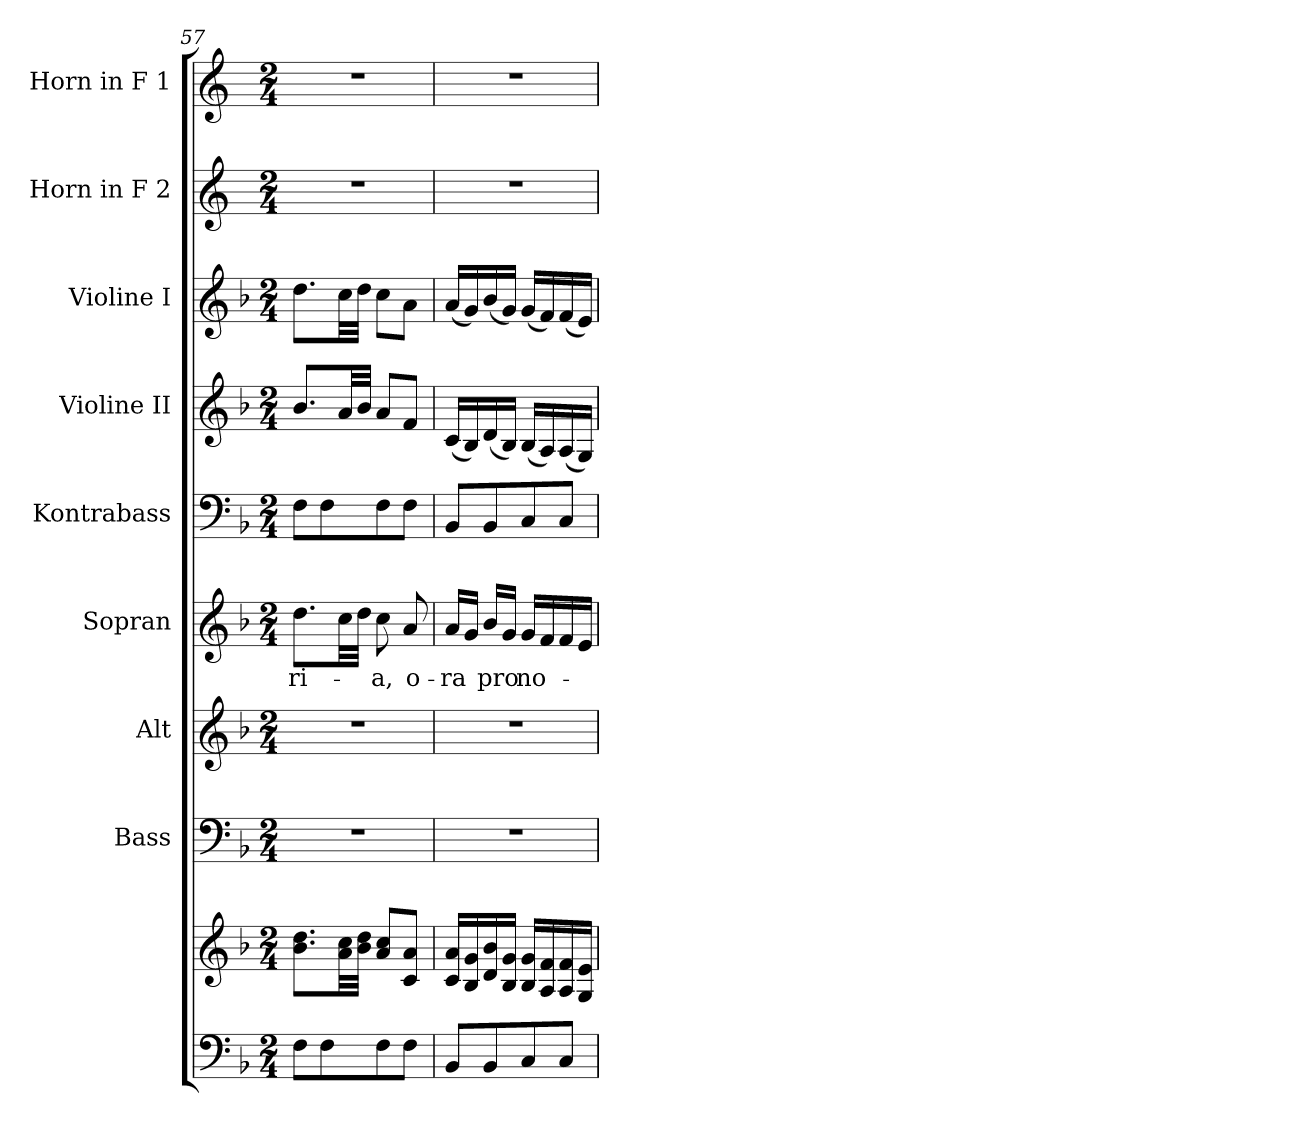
**kern	**kern	**kern	**kern	**kern	**text	**kern	**kern	**kern	**kern	**kern
*part9	*part9	*part8	*part7	*part6	*part6	*part5	*part4	*part3	*part2	*part1
*staff10	*staff9	*staff8	*staff7	*staff6	*staff6	*staff5	*staff4	*staff3	*staff2	*staff1
*	*	*I"Bass	*I"Alt	*I"Sopran	*	*I"Kontrabass	*I"Violine II	*I"Violine I	*I"Horn in F 2	*I"Horn in F 1
*	*	*I'B.	*I'A.	*I'S.	*	*I'Kb.	*I'Vl. II	*I'Vl. I	*I'Hrn. 2	*I'Hrn. 1
*clefF4	*clefG2	*clefF4	*clefG2	*clefG2	*	*clefF4	*clefG2	*clefG2	*clefG2	*clefG2
*	*	*	*	*	*	*ITrd7c12	*	*	*ITrd4c7	*ITrd4c7
*k[b-]	*k[b-]	*k[b-]	*k[b-]	*k[b-]	*	*k[b-]	*k[b-]	*k[b-]	*k[b-]	*k[b-]
*F:	*F:	*F:	*F:	*F:	*	*F:	*F:	*F:	*F:	*F:
*M2/4	*M2/4	*M2/4	*M2/4	*M2/4	*	*M2/4	*M2/4	*M2/4	*M2/4	*M2/4
=57	=57	=57	=57	=57	=57	=57	=57	=57	=57	=57
!	!	!	!	!	!LO:LY:b	!	!	!	!	!
8F\L	8.b-\ 8.dd\L	2r	2r	8.dd\L	-ri-	8FF\L	8.b-/L	8.dd\L	2r	2r
8F\	.	.	.	.	.	8FF\	.	.	.	.
.	32a\ 32cc\LL	.	.	32cc\LL	.	.	32a/LL	32cc\LL	.	.
.	32b-\ 32dd\JJJ	.	.	32dd\JJJ	.	.	32b-/JJJ	32dd\JJJ	.	.
!	!	!	!	!	!LO:LY:b	!	!	!	!	!
8F\	8a/ 8cc/L	.	.	8cc\	-a,	8FF\	8a/L	8cc\L	.	.
!	!	!	!	!	!LO:LY:b	!	!	!	!	!
8F\J	8c/ 8a/J	.	.	8a/	o-	8FF\J	8f/J	8a\J	.	.
=58	=58	=58	=58	=58	=58	=58	=58	=58	=58	=58
!	!	!	!	!	!LO:LY:b	!	!	!	!	!
8BB-/L	16c/ 16a/LL	2r	2r	16a/LL	-ra	8BBB-/L	(<16c/LL	(<16a/LL	2r	2r
.	16B-/ 16g/	.	.	16g/JJ	.	.	16B-/)	16g/)	.	.
!	!	!	!	!	!LO:LY:b	!	!	!	!	!
8BB-/	16d/ 16b-/	.	.	16b-/LL	pro	8BBB-/	(<16d/	(<16b-/	.	.
.	16B-/ 16g/JJ	.	.	16g/JJ	.	.	16B-/JJ)	16g/JJ)	.	.
!	!	!	!	!	!LO:LY:b	!	!	!	!	!
8C/	16B-/ 16g/LL	.	.	16g/LL	no-	8CC/	(<16B-/LL	(<16g/LL	.	.
.	16A/ 16f/	.	.	16f/	.	.	16A/)	16f/)	.	.
8C/J	16A/ 16f/	.	.	16f/	.	8CC/J	(<16A/	(<16f/	.	.
.	16G/ 16e/JJ	.	.	16e/JJ	.	.	16G/JJ)	16e/JJ)	.	.
=	=	=	=	=	=	=	=	=	=	=
*-	*-	*-	*-	*-	*-	*-	*-	*-	*-	*-
